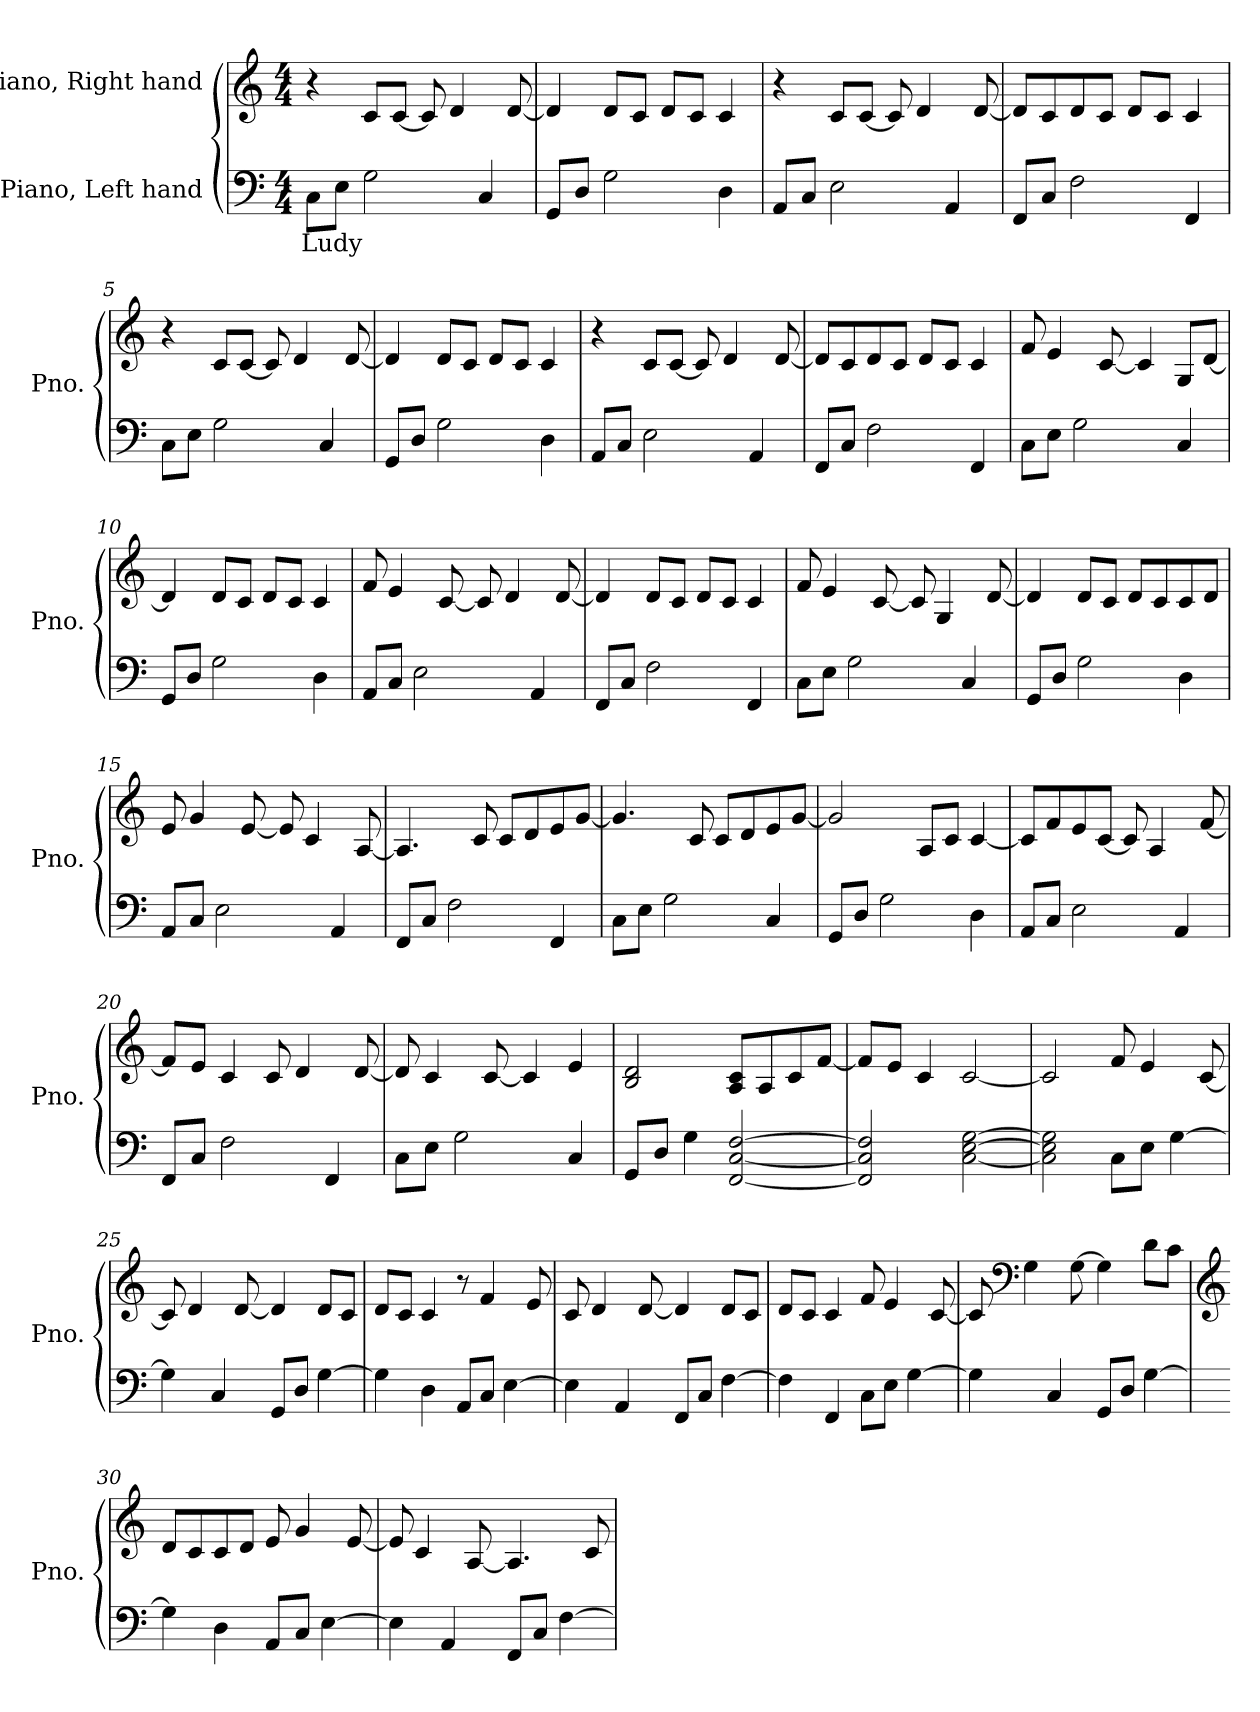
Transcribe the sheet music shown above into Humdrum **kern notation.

**kern	**text	**kern
*part2	*part2	*part1
*staff2	*staff2	*staff1
*I"Piano, Left hand	*	*I"Piano, Right hand
*I'Pno.	*	*I'Pno.
*clefF4	*	*clefG2
*k[]	*	*k[]
*M4/4	*	*M4/4
*MM95	*	*MM95
=1	=1	=1
!	!LO:LY:b	!
8C\L	Ludy	4r
8E\J	.	.
2G\	.	8c/L
.	.	[8c/J
.	.	8c/]
.	.	4d/
4C/	.	.
.	.	[8d/
=2	=2	=2
8GG/L	.	4d/]
8D/J	.	.
2G\	.	8d/L
.	.	8c/J
.	.	8d/L
.	.	8c/J
4D\	.	4c/
=3	=3	=3
8AA/L	.	4r
8C/J	.	.
2E\	.	8c/L
.	.	[8c/J
.	.	8c/]
.	.	4d/
4AA/	.	.
.	.	[8d/
=4	=4	=4
8FF/L	.	8d/L]
8C/J	.	8c/
2F\	.	8d/
.	.	8c/J
.	.	8d/L
.	.	8c/J
4FF/	.	4c/
!!LO:LB:g=z
=5	=5	=5
8C\L	.	4r
8E\J	.	.
2G\	.	8c/L
.	.	[8c/J
.	.	8c/]
.	.	4d/
4C/	.	.
.	.	[8d/
=6	=6	=6
8GG/L	.	4d/]
8D/J	.	.
2G\	.	8d/L
.	.	8c/J
.	.	8d/L
.	.	8c/J
4D\	.	4c/
=7	=7	=7
8AA/L	.	4r
8C/J	.	.
2E\	.	8c/L
.	.	[8c/J
.	.	8c/]
.	.	4d/
4AA/	.	.
.	.	[8d/
=8	=8	=8
8FF/L	.	8d/L]
8C/J	.	8c/
2F\	.	8d/
.	.	8c/J
.	.	8d/L
.	.	8c/J
4FF/	.	4c/
=9	=9	=9
8C\L	.	8f/
8E\J	.	4e/
2G\	.	.
.	.	[8c/
.	.	4c/]
4C/	.	8G/L
.	.	[8d/J
!!LO:LB:g=z
=10	=10	=10
8GG/L	.	4d/]
8D/J	.	.
2G\	.	8d/L
.	.	8c/J
.	.	8d/L
.	.	8c/J
4D\	.	4c/
=11	=11	=11
8AA/L	.	8f/
8C/J	.	4e/
2E\	.	.
.	.	[8c/
.	.	8c/]
.	.	4d/
4AA/	.	.
.	.	[8d/
=12	=12	=12
8FF/L	.	4d/]
8C/J	.	.
2F\	.	8d/L
.	.	8c/J
.	.	8d/L
.	.	8c/J
4FF/	.	4c/
=13	=13	=13
8C\L	.	8f/
8E\J	.	4e/
2G\	.	.
.	.	[8c/
.	.	8c/]
.	.	4G/
4C/	.	.
.	.	[8d/
=14	=14	=14
8GG/L	.	4d/]
8D/J	.	.
2G\	.	8d/L
.	.	8c/J
.	.	8d/L
.	.	8c/
4D\	.	8c/
.	.	8d/J
!!LO:LB:g=z
=15	=15	=15
8AA/L	.	8e/
8C/J	.	4g/
2E\	.	.
.	.	[8e/
.	.	8e/]
.	.	4c/
4AA/	.	.
.	.	[8A/
=16	=16	=16
8FF/L	.	4.A/]
8C/J	.	.
2F\	.	.
.	.	8c/
.	.	8c/L
.	.	8d/
4FF/	.	8e/
.	.	[8g/J
=17	=17	=17
8C\L	.	4.g/]
8E\J	.	.
2G\	.	.
.	.	8c/
.	.	8c/L
.	.	8d/
4C/	.	8e/
.	.	[8g/J
=18	=18	=18
8GG/L	.	2g/]
8D/J	.	.
2G\	.	.
.	.	8A/L
.	.	8c/J
4D\	.	[4c/
=19	=19	=19
8AA/L	.	8c/L]
8C/J	.	8f/
2E\	.	8e/
.	.	[8c/J
.	.	8c/]
.	.	4A/
4AA/	.	.
.	.	[8f/
!!LO:LB:g=z
=20	=20	=20
8FF/L	.	8f/L]
8C/J	.	8e/J
2F\	.	4c/
.	.	8c/
.	.	4d/
4FF/	.	.
.	.	[8d/
=21	=21	=21
8C\L	.	8d/]
8E\J	.	4c/
2G\	.	.
.	.	[8c/
.	.	4c/]
4C/	.	4e/
=22	=22	=22
8GG/L	.	2B/ 2d/
8D/J	.	.
4G\	.	.
[2FF/ [2C/ [2F/	.	8A/ 8c/L
.	.	8A/
.	.	8c/
.	.	[8f/J
=23	=23	=23
2FF/] 2C/] 2F/]	.	8f/L]
.	.	8e/J
.	.	4c/
[2C\ [2E\ [2G\	.	[2c/
=24	=24	=24
2C\] 2E\] 2G\]	.	2c/]
8C\L	.	8f/
8E\J	.	4e/
[4G\	.	.
.	.	[8c/
=25	=25	=25
4G\]	.	8c/]
.	.	4d/
4C/	.	.
.	.	[8d/
8GG/L	.	4d/]
8D/J	.	.
[4G\	.	8d/L
.	.	8c/J
!!LO:LB:g=z
=26	=26	=26
4G\]	.	8d/L
.	.	8c/J
4D\	.	4c/
8AA/L	.	8r
8C/J	.	4f/
[4E\	.	.
.	.	8e/
=27	=27	=27
4E\]	.	8c/
.	.	4d/
4AA/	.	.
.	.	[8d/
8FF/L	.	4d/]
8C/J	.	.
[4F\	.	8d/L
.	.	8c/J
=28	=28	=28
4F\]	.	8d/L
.	.	8c/J
4FF/	.	4c/
8C\L	.	8f/
8E\J	.	4e/
[4G\	.	.
.	.	[8c/
=29	=29	=29
4G\]	.	8c/]
*	*	*clefF4
.	.	4G\
4C/	.	.
.	.	[8G\
8GG/L	.	4G\]
8D/J	.	.
[4G\	.	8d\L
.	.	8c\J
!!LO:PB:g=z
=30	=30	=30
*	*	*clefG2
4G\]	.	8d/L
.	.	8c/
4D\	.	8c/
.	.	8d/J
8AA/L	.	8e/
8C/J	.	4g/
[4E\	.	.
.	.	[8e/
=31	=31	=31
4E\]	.	8e/]
.	.	4c/
4AA/	.	.
.	.	[8A/
8FF/L	.	4.A/]
8C/J	.	.
[4F\	.	.
.	.	8c/
=	=	=
*-	*-	*-
